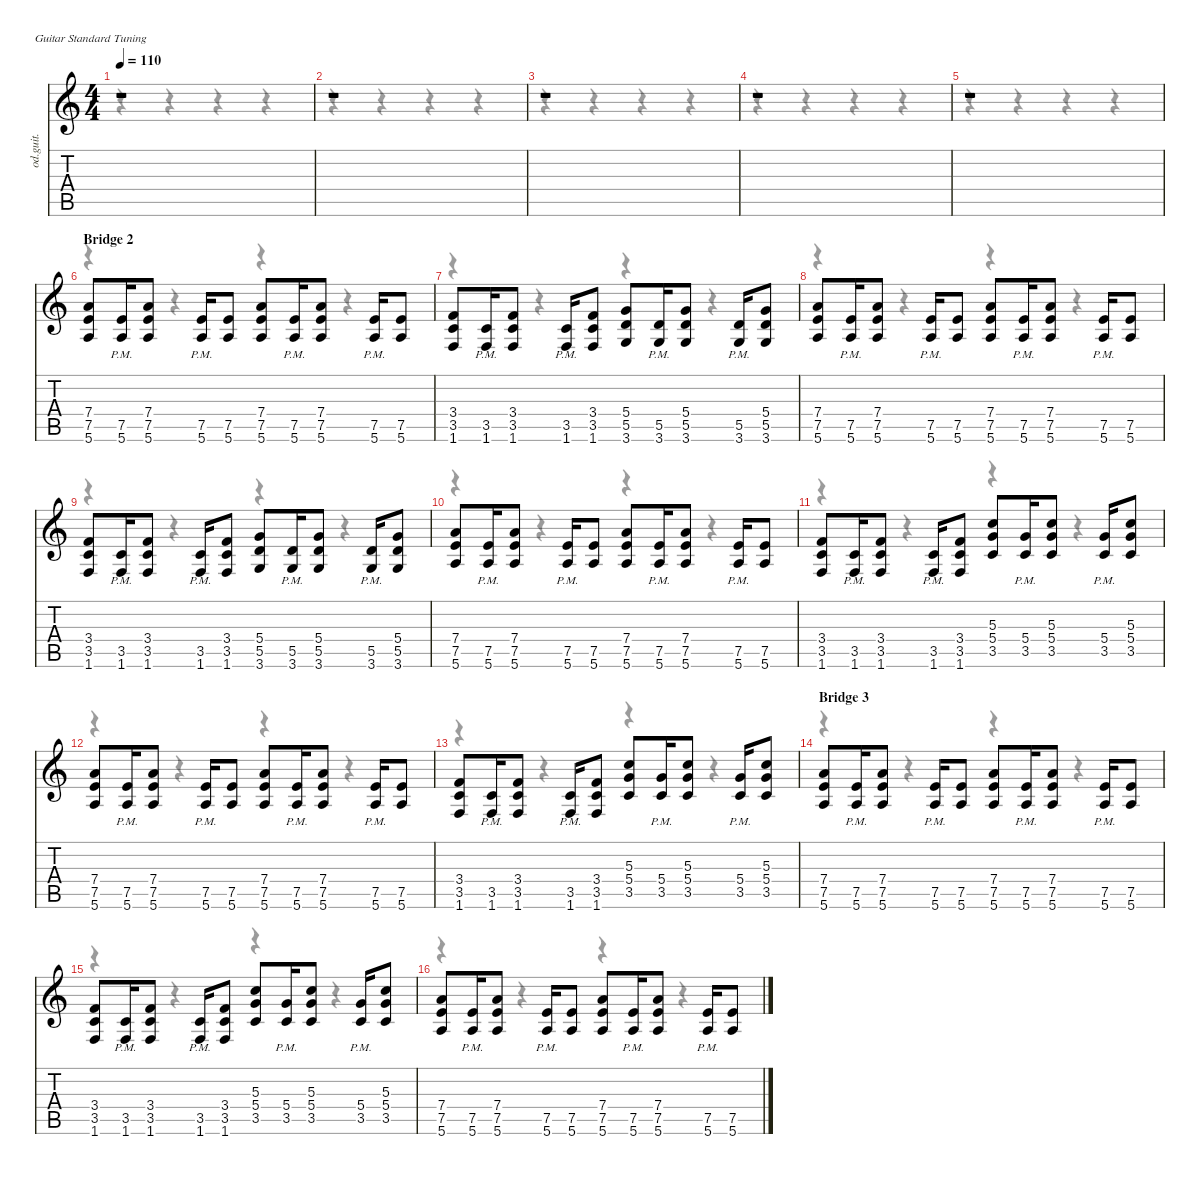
\defaultSystemsLayout 4
\hideDynamics
\bracketExtendMode nobrackets
\otherSystemsTrackNameOrientation horizontal
\track ("Gtr OD" "od.guit.") {instrument overdrivenguitar}
\staff {score tabs}
\tuning (E4 B3 G3 D3 A2 E2)
\voice
\ts (4 4)
\tempo 110
\clef g2
\ks c
r.1{dy f} |
r.1 |
r.1 |
r.1 |
r.1 |
\section ("" "Bridge 2")
(7.4 7.5 5.6).8 (7.5{pm} 5.6{pm}).16 (7.4 7.5 5.6).8 (7.5{pm} 5.6{pm}).16 (7.5 5.6).8 (7.4 7.5 5.6).8 (7.5{pm} 5.6{pm}).16 (7.4 7.5 5.6).8 (7.5{pm} 5.6{pm}).16 (7.5 5.6).8 |
(3.4 3.5 1.6).8 (3.5{pm} 1.6{pm}).16 (3.4 3.5 1.6).8 (3.5{pm} 1.6{pm}).16 (3.4 3.5 1.6).8 (5.4 5.5 3.6).8 (5.5{pm} 3.6{pm}).16 (5.4 5.5 3.6).8 (5.5{pm} 3.6{pm}).16 (5.4 5.5 3.6).8 |
(7.4 7.5 5.6).8 (7.5{pm} 5.6{pm}).16 (7.4 7.5 5.6).8 (7.5{pm} 5.6{pm}).16 (7.5 5.6).8 (7.4 7.5 5.6).8 (7.5{pm} 5.6{pm}).16 (7.4 7.5 5.6).8 (7.5{pm} 5.6{pm}).16 (7.5 5.6).8 |
(3.4 3.5 1.6).8 (3.5{pm} 1.6{pm}).16 (3.4 3.5 1.6).8 (3.5{pm} 1.6{pm}).16 (3.4 3.5 1.6).8 (5.4 5.5 3.6).8 (5.5{pm} 3.6{pm}).16 (5.4 5.5 3.6).8 (5.5{pm} 3.6{pm}).16 (5.4 5.5 3.6).8 |
(7.4 7.5 5.6).8 (7.5{pm} 5.6{pm}).16 (7.4 7.5 5.6).8 (7.5{pm} 5.6{pm}).16 (7.5 5.6).8 (7.4 7.5 5.6).8 (7.5{pm} 5.6{pm}).16 (7.4 7.5 5.6).8 (7.5{pm} 5.6{pm}).16 (7.5 5.6).8 |
(3.4 3.5 1.6).8 (3.5{pm} 1.6{pm}).16 (3.4 3.5 1.6).8 (3.5{pm} 1.6{pm}).16 (3.4 3.5 1.6).8 (5.3 5.4 3.5).8 (5.4{pm} 3.5{pm}).16 (5.3 5.4 3.5).8 (5.4{pm} 3.5{pm}).16 (5.3 5.4 3.5).8 |
(7.4 7.5 5.6).8 (7.5{pm} 5.6{pm}).16 (7.4 7.5 5.6).8 (7.5{pm} 5.6{pm}).16 (7.5 5.6).8 (7.4 7.5 5.6).8 (7.5{pm} 5.6{pm}).16 (7.4 7.5 5.6).8 (7.5{pm} 5.6{pm}).16 (7.5 5.6).8 |
(3.4 3.5 1.6).8 (3.5{pm} 1.6{pm}).16 (3.4 3.5 1.6).8 (3.5{pm} 1.6{pm}).16 (3.4 3.5 1.6).8 (5.3 5.4 3.5).8 (5.4{pm} 3.5{pm}).16 (5.3 5.4 3.5).8 (5.4{pm} 3.5{pm}).16 (5.3 5.4 3.5).8 |
\section ("" "Bridge 3")
(7.4 7.5 5.6).8 (7.5{pm} 5.6{pm}).16 (7.4 7.5 5.6).8 (7.5{pm} 5.6{pm}).16 (7.5 5.6).8 (7.4 7.5 5.6).8 (7.5{pm} 5.6{pm}).16 (7.4 7.5 5.6).8 (7.5{pm} 5.6{pm}).16 (7.5 5.6).8 |
(3.4 3.5 1.6).8 (3.5{pm} 1.6{pm}).16 (3.4 3.5 1.6).8 (3.5{pm} 1.6{pm}).16 (3.4 3.5 1.6).8 (5.3 5.4 3.5).8 (5.4{pm} 3.5{pm}).16 (5.3 5.4 3.5).8 (5.4{pm} 3.5{pm}).16 (5.3 5.4 3.5).8 |
(7.4 7.5 5.6).8 (7.5{pm} 5.6{pm}).16 (7.4 7.5 5.6).8 (7.5{pm} 5.6{pm}).16 (7.5 5.6).8 (7.4 7.5 5.6).8 (7.5{pm} 5.6{pm}).16 (7.4 7.5 5.6).8 (7.5{pm} 5.6{pm}).16 (7.5 5.6).8
\voice
\clef g2
\ottava regular
\simile none
\ks c
r.4{dy mf} r.4 r.4 r.4 |
r.4 r.4 r.4 r.4 |
r.4 r.4 r.4 r.4 |
r.4 r.4 r.4 r.4 |
r.4 r.4 r.4 r.4 |
r.4 r.4 r.4 r.4 |
r.4 r.4 r.4 r.4 |
r.4 r.4 r.4 r.4 |
r.4 r.4 r.4 r.4 |
r.4 r.4 r.4 r.4 |
r.4 r.4 r.4 r.4 |
r.4 r.4 r.4 r.4 |
r.4 r.4 r.4 r.4 |
r.4 r.4 r.4 r.4 |
r.4 r.4 r.4 r.4 |
r.4 r.4 r.4 r.4
